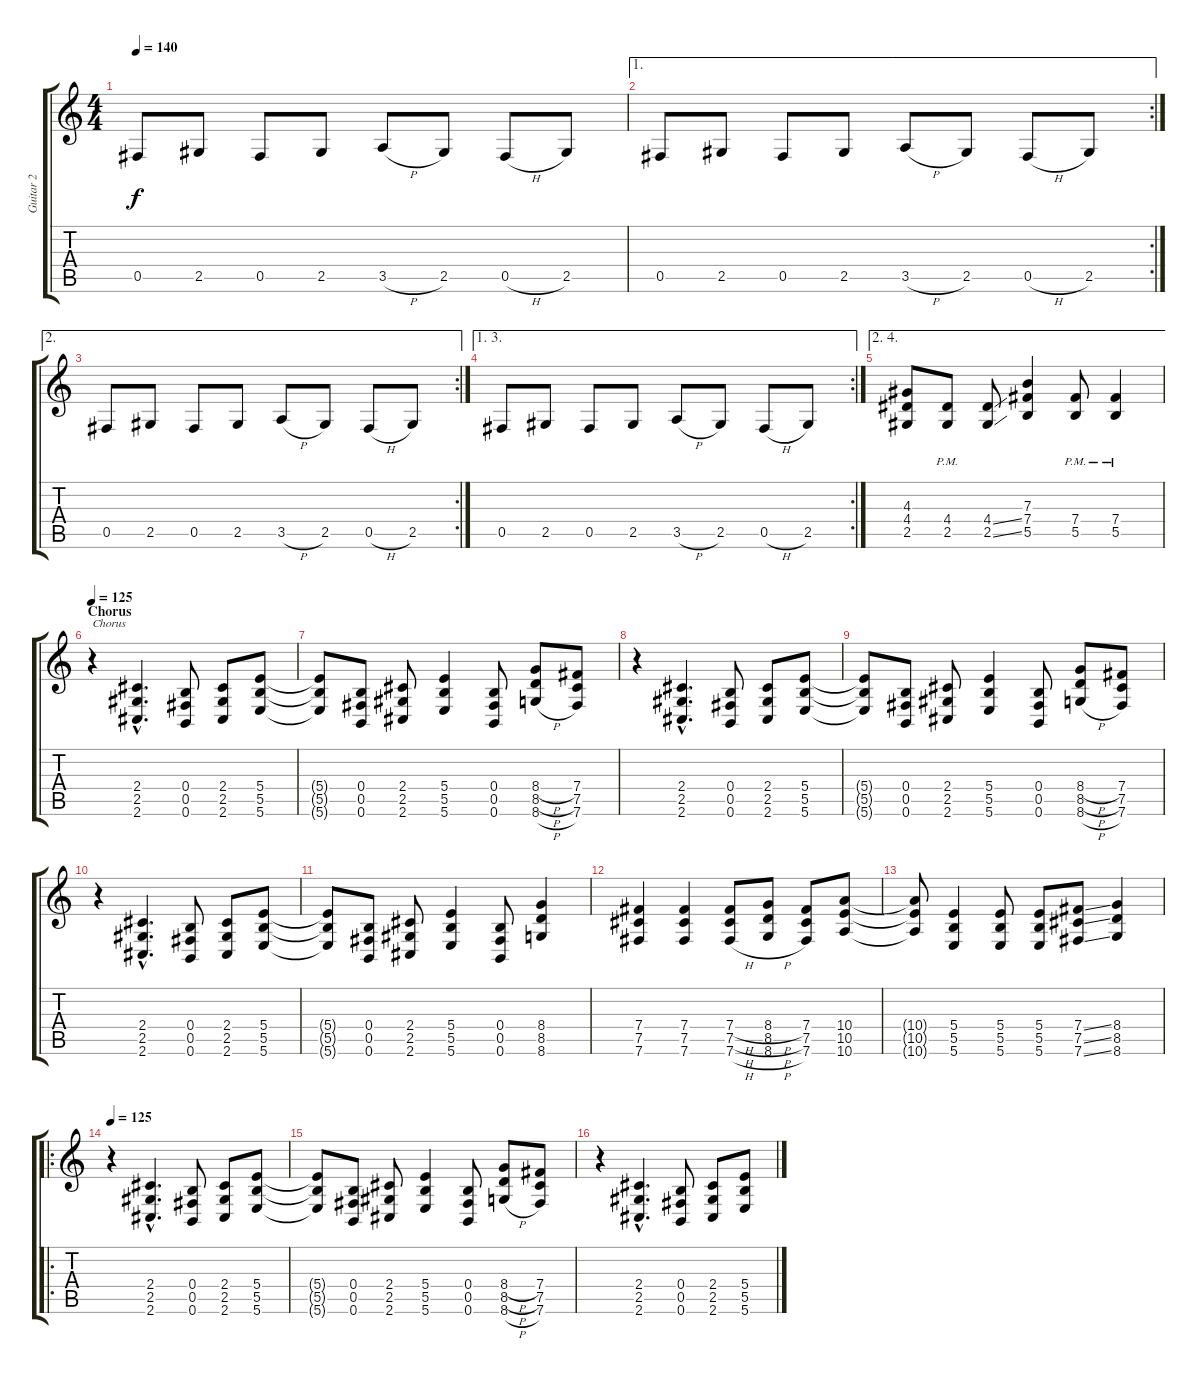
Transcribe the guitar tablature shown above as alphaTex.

\track ("Guitar 2" "Guitar 2") {instrument distortionguitar}
\staff {score tabs}
\tuning (Db4 Ab3 E3 B2 Gb2 B1) {hide}
\ts (4 4)
\tempo 140
\clef g2
\ks c
0.5.8{dy f} 2.5.8 0.5.8 2.5.8 3.5{h}.8 2.5.8 0.5{h}.8 2.5.8 |
\ae 1
\rc 2
0.5.8 2.5.8 0.5.8 2.5.8 3.5{h}.8 2.5.8 0.5{h}.8 2.5.8 |
\ae 2
\rc 2
0.5.8 2.5.8 0.5.8 2.5.8 3.5{h}.8 2.5.8 0.5{h}.8 2.5.8 |
\ae (1 3)
\rc 2
0.5.8 2.5.8 0.5.8 2.5.8 3.5{h}.8 2.5.8 0.5{h}.8 2.5.8 |
\ae (2 4)
(4.3 4.4 2.5).8 (4.4{pm} 2.5{pm}).8 (4.4{ss} 2.5{ss}).8 (7.3 7.4 5.5).4 (7.4{pm} 5.5{pm}).8 (7.4{pm} 5.5{pm}).4 |
\section ("" "Chorus")
\tempo 125
r.4{txt "Chorus"} (2.4{hac} 2.5{hac} 2.6{hac}).4{d} (0.4 0.5 0.6).8 (2.4 2.5 2.6).8 (5.4 5.5 5.6).8 |
(5.4{t} 5.5{t} 5.6{t}).8 (0.4 0.5 0.6).8 (2.4 2.5 2.6).8 (5.4 5.5 5.6).4 (0.4 0.5 0.6).8 (8.4{h} 8.5{h} 8.6{h}).8 (7.4 7.5 7.6).8 |
r.4 (2.4{hac} 2.5{hac} 2.6{hac}).4{d} (0.4 0.5 0.6).8 (2.4 2.5 2.6).8 (5.4 5.5 5.6).8 |
(5.4{t} 5.5{t} 5.6{t}).8 (0.4 0.5 0.6).8 (2.4 2.5 2.6).8 (5.4 5.5 5.6).4 (0.4 0.5 0.6).8 (8.4{h} 8.5{h} 8.6{h}).8 (7.4 7.5 7.6).8 |
r.4 (2.4{hac} 2.5{hac} 2.6{hac}).4{d} (0.4 0.5 0.6).8 (2.4 2.5 2.6).8 (5.4 5.5 5.6).8 |
(5.4{t} 5.5{t} 5.6{t}).8 (0.4 0.5 0.6).8 (2.4 2.5 2.6).8 (5.4 5.5 5.6).4 (0.4 0.5 0.6).8 (8.4 8.5 8.6).4 |
(7.4 7.5 7.6).4 (7.4 7.5 7.6).4 (7.4{h} 7.5{h} 7.6{h}).8 (8.4{h} 8.5{h} 8.6{h}).8 (7.4 7.5 7.6).8 (10.4 10.5 10.6).8 |
(10.4{t} 10.5{t} 10.6{t}).8 (5.4 5.5 5.6).4 (5.4 5.5 5.6).8 (5.4 5.5 5.6).8 (7.4{ss} 7.5{ss} 7.6{ss}).8 (8.4 8.5 8.6).4 |
\ro
\tempo 125
r.4 (2.4{hac} 2.5{hac} 2.6{hac}).4{d} (0.4 0.5 0.6).8 (2.4 2.5 2.6).8 (5.4 5.5 5.6).8 |
(5.4{t} 5.5{t} 5.6{t}).8 (0.4 0.5 0.6).8 (2.4 2.5 2.6).8 (5.4 5.5 5.6).4 (0.4 0.5 0.6).8 (8.4{h} 8.5{h} 8.6{h}).8 (7.4 7.5 7.6).8 |
r.4 (2.4{hac} 2.5{hac} 2.6{hac}).4{d} (0.4 0.5 0.6).8 (2.4 2.5 2.6).8 (5.4 5.5 5.6).8
